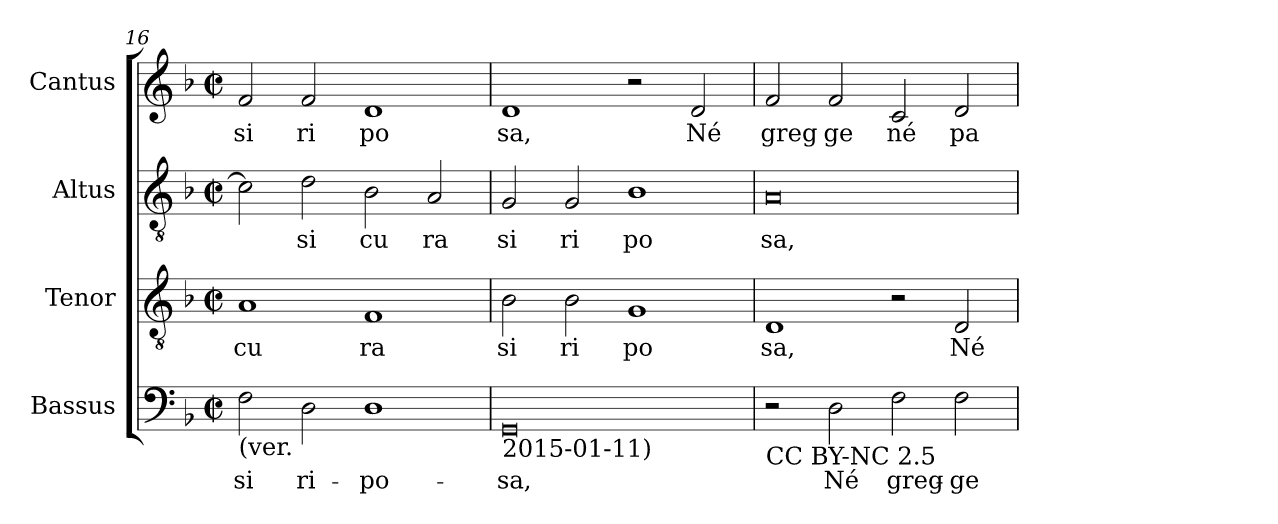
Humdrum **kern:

**kern	**text	**kern	**text	**kern	**text	**kern	**text
*part4	*part4	*part3	*part3	*part2	*part2	*part1	*part1
*staff4	*staff4	*staff3	*staff3	*staff2	*staff2	*staff1	*staff1
*I"Bassus	*	*I"Tenor	*	*I"Altus	*	*I"Cantus	*
*clefF4	*	*clefGv2	*	*clefGv2	*	*clefG2	*
*ITrd-3c-5	*	*	*	*ITrd-3c-5	*	*ITrd-3c-5	*
*k[b-e-]	*	*k[b-]	*	*k[b-e-]	*	*k[b-e-]	*
*B-:	*	*F:	*	*B-:	*	*B-:	*
*M2/2	*	*M2/2	*	*M2/2	*	*M2/2	*
*met(c|)	*	*met(c|)	*	*met(c|)	*	*met(c|)	*
=16	=16	=16	=16	=16	=16	=16	=16
!LO:TX:b:t=(ver.	!	!	!	!	!	!	!
!	!LO:LY:b:cj	!	!LO:LY:b:cj	!	!LO:LY:b:cj	!	!LO:LY:b:cj
2B-\	si	1A	cu	2f\]	.	2b-/	si
!	!LO:LY:b:cj	!	!	!	!LO:LY:b:cj	!	!LO:LY:b:cj
2G\	ri-	.	.	2g\	si	2b-/	ri
!	!LO:LY:b:cj	!	!LO:LY:b:cj	!	!LO:LY:b:cj	!	!LO:LY:b:cj
1G	-po-	1F	ra	2e-\	cu	1g	po
!	!	!	!	!	!LO:LY:b:cj	!	!
.	.	.	.	2d/	ra	.	.
=17	=17	=17	=17	=17	=17	=17	=17
!LO:TX:b:t=2015-01-11)	!	!	!	!	!	!	!
!	!LO:LY:b:cj	!	!LO:LY:b:cj	!	!LO:LY:b:cj	!	!LO:LY:b:cj
0C	-sa,	2B-\	si	2c/	si	1g	sa,
!	!	!	!LO:LY:b:cj	!	!LO:LY:b:cj	!	!
.	.	2B-\	ri	2c/	ri	.	.
!	!	!	!LO:LY:b:cj	!	!LO:LY:b:cj	!	!
.	.	1G	po	1e-	po	2r	.
!	!	!	!	!	!	!	!LO:LY:b:cj
.	.	.	.	.	.	2g/	Né
=18	=18	=18	=18	=18	=18	=18	=18
!LO:TX:b:t=CC BY-NC 2.5	!	!	!	!	!	!	!
!	!	!	!LO:LY:b:cj	!	!LO:LY:b:cj	!	!LO:LY:b:cj
2r	.	1D	sa,	0d	sa,	2b-/	greg
!	!LO:LY:b:cj	!	!	!	!	!	!LO:LY:b:cj
2G\	Né	.	.	.	.	2b-/	ge
!	!LO:LY:b:cj	!	!	!	!	!	!LO:LY:b:cj
2B-\	greg-	2r	.	.	.	2f/	né
!	!LO:LY:b:cj	!	!LO:LY:b:cj	!	!	!	!LO:LY:b:cj
2B-\	-ge	2D/	Né	.	.	2g/	pa
=	=	=	=	=	=	=	=
*-	*-	*-	*-	*-	*-	*-	*-
